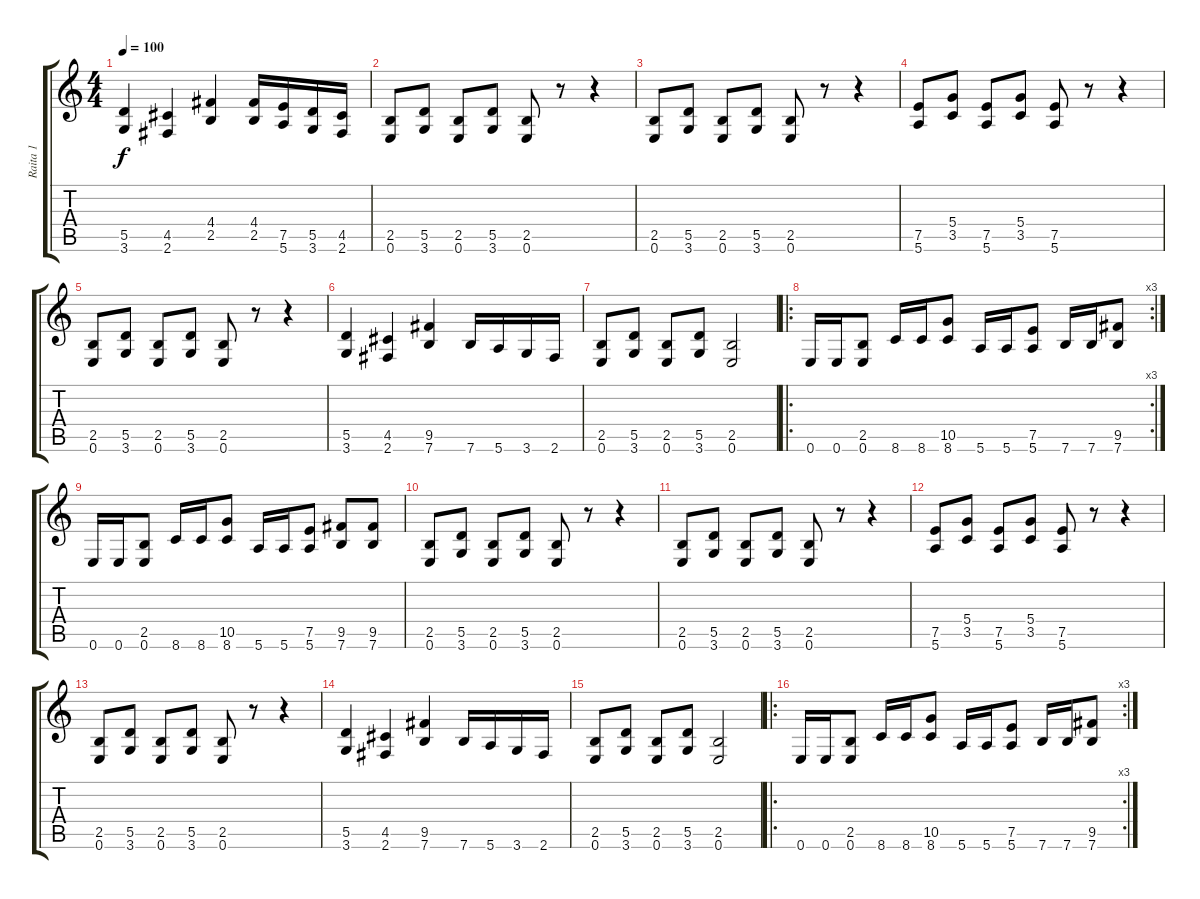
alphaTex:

\track ("Raita 1" "Raita 1") {instrument distortionguitar}
\staff {score tabs}
\tuning (E4 B3 G3 D3 A2 E2) {hide}
\ts (4 4)
\tempo 100
\clef g2
\ks c
(5.5 3.6).4{dy f instrument distortionguitar} (4.5 2.6).4 (4.4 2.5).4 (4.4 2.5).16 (7.5 5.6).16 (5.5 3.6).16 (4.5 2.6).16 |
(2.5 0.6).8 (5.5 3.6).8 (2.5 0.6).8 (5.5 3.6).8 (2.5 0.6).8 r.8 r.4 |
(2.5 0.6).8 (5.5 3.6).8 (2.5 0.6).8 (5.5 3.6).8 (2.5 0.6).8 r.8 r.4 |
(7.5 5.6).8 (5.4 3.5).8 (7.5 5.6).8 (5.4 3.5).8 (7.5 5.6).8 r.8 r.4 |
(2.5 0.6).8 (5.5 3.6).8 (2.5 0.6).8 (5.5 3.6).8 (2.5 0.6).8 r.8 r.4 |
(5.5 3.6).4 (4.5 2.6).4 (9.5 7.6).4 7.6.16 5.6.16 3.6.16 2.6.16 |
(2.5 0.6).8 (5.5 3.6).8 (2.5 0.6).8 (5.5 3.6).8 (2.5 0.6).2 |
\ro
\rc 3
0.6.16 0.6.16 (2.5 0.6).8 8.6.16 8.6.16 (10.5 8.6).8 5.6.16 5.6.16 (7.5 5.6).8 7.6.16 7.6.16 (9.5 7.6).8 |
0.6.16 0.6.16 (2.5 0.6).8 8.6.16 8.6.16 (10.5 8.6).8 5.6.16 5.6.16 (7.5 5.6).8 (9.5 7.6).8 (9.5 7.6).8 |
(2.5 0.6).8 (5.5 3.6).8 (2.5 0.6).8 (5.5 3.6).8 (2.5 0.6).8 r.8 r.4 |
(2.5 0.6).8 (5.5 3.6).8 (2.5 0.6).8 (5.5 3.6).8 (2.5 0.6).8 r.8 r.4 |
(7.5 5.6).8 (5.4 3.5).8 (7.5 5.6).8 (5.4 3.5).8 (7.5 5.6).8 r.8 r.4 |
(2.5 0.6).8 (5.5 3.6).8 (2.5 0.6).8 (5.5 3.6).8 (2.5 0.6).8 r.8 r.4 |
(5.5 3.6).4 (4.5 2.6).4 (9.5 7.6).4 7.6.16 5.6.16 3.6.16 2.6.16 |
(2.5 0.6).8 (5.5 3.6).8 (2.5 0.6).8 (5.5 3.6).8 (2.5 0.6).2 |
\ro
\rc 3
0.6.16 0.6.16 (2.5 0.6).8 8.6.16 8.6.16 (10.5 8.6).8 5.6.16 5.6.16 (7.5 5.6).8 7.6.16 7.6.16 (9.5 7.6).8
